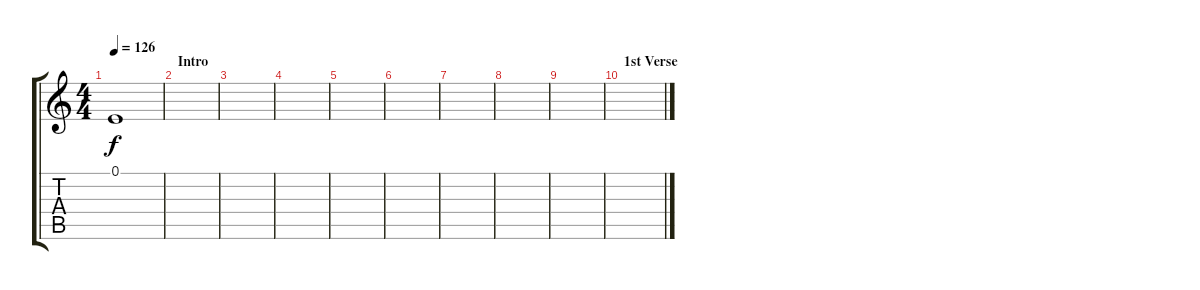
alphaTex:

\track "" {instrument reversecymbal}
\staff {score tabs}
\tuning (E4 B3 G3 D3 A2 E2) {hide}
\ts (4 4)
\tempo 126
\clef g2
\ks c
0.1.1{dy f instrument reversecymbal} |
\section ("" "Intro")
|
|
|
|
|
|
|
|
\section ("" "1st Verse")
